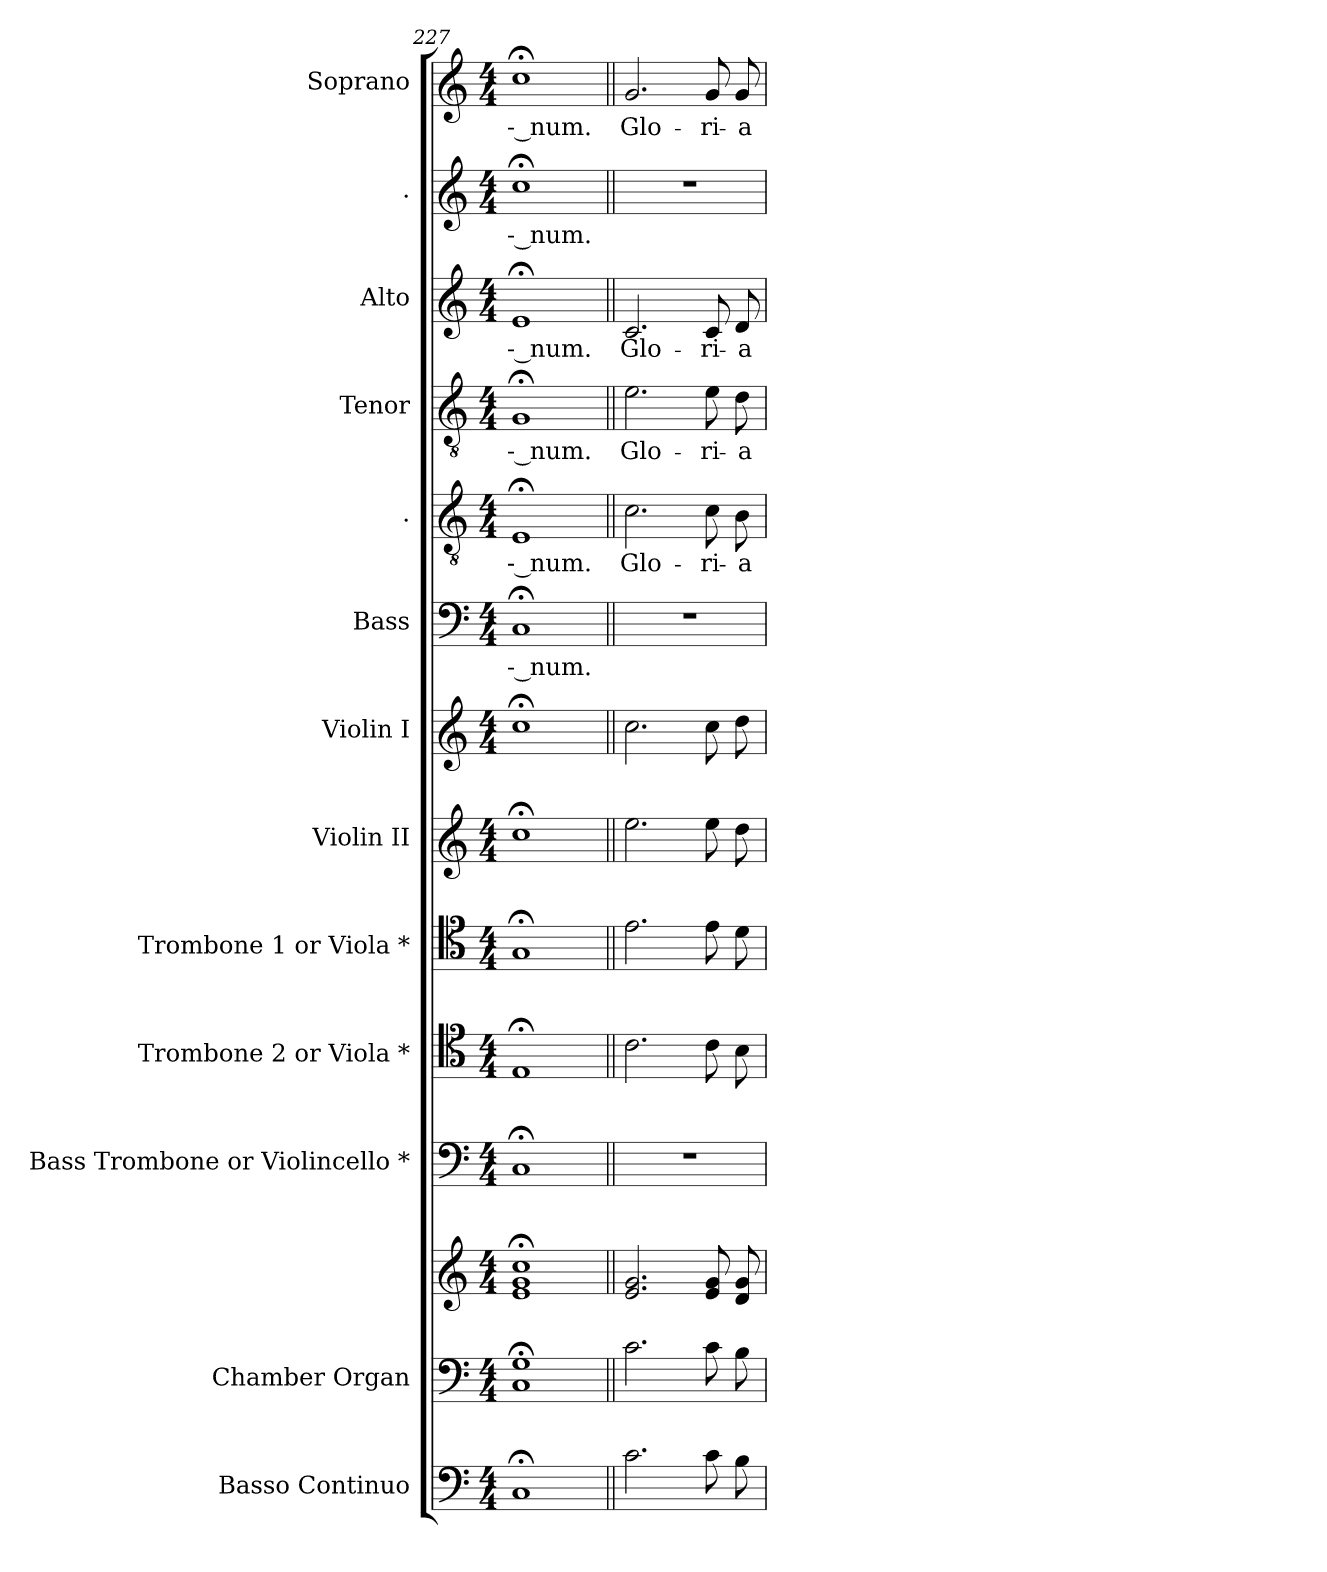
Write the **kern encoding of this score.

**kern	**kern	**kern	**kern	**kern	**kern	**kern	**kern	**kern	**text	**kern	**text	**kern	**text	**kern	**text	**kern	**text	**kern	**text
*part13	*part12	*part12	*part11	*part10	*part9	*part8	*part7	*part6	*part6	*part5	*part5	*part4	*part4	*part3	*part3	*part2	*part2	*part1	*part1
*staff14	*staff13	*staff12	*staff11	*staff10	*staff9	*staff8	*staff7	*staff6	*staff6	*staff5	*staff5	*staff4	*staff4	*staff3	*staff3	*staff2	*staff2	*staff1	*staff1
*I"Basso  Continuo	*I"Chamber  Organ	*	*I"Bass Trombone or Violincello *	*I"Trombone 2 or Viola *	*I"Trombone 1 or Viola *	*I"Violin II	*I"Violin I	*I"Bass	*	*I".	*	*I"Tenor	*	*I"Alto	*	*I".	*	*I"Soprano	*
*I'B Cont	*I'Org.	*	*I'B. Tbn.	*I'Tbn 2	*I'Tbn 1	*I'Vln. II	*I'Vln. I	*I'B.	*	*	*	*I'T,	*	*I'A.	*	*	*	*I'S.	*
*clefF4	*clefF4	*clefG2	*clefF4	*clefC4	*clefC4	*clefG2	*clefG2	*clefF4	*	*clefGv2	*	*clefGv2	*	*clefG2	*	*clefG2	*	*clefG2	*
*ITrd7c12	*	*	*	*	*	*	*	*	*	*ITrd7c12	*	*ITrd7c12	*	*	*	*	*	*	*
*k[]	*k[]	*k[]	*k[]	*k[]	*k[]	*k[]	*k[]	*k[]	*	*k[]	*	*k[]	*	*k[]	*	*k[]	*	*k[]	*
*C:	*C:	*C:	*C:	*C:	*C:	*C:	*C:	*C:	*	*C:	*	*C:	*	*C:	*	*C:	*	*C:	*
*M4/4	*M4/4	*M4/4	*M4/4	*M4/4	*M4/4	*M4/4	*M4/4	*M4/4	*	*M4/4	*	*M4/4	*	*M4/4	*	*M4/4	*	*M4/4	*
=227	=227	=227	=227	=227	=227	=227	=227	=227	=227	=227	=227	=227	=227	=227	=227	=227	=227	=227	=227
*	*^	*	*	*	*	*	*	*	*	*	*	*	*	*	*	*	*	*	*
!	!	!	!	!	!	!	!	!	!	!LO:LY:b:color=#000000	!	!	!	!	!	!	!	!	!	!
!	!	!	!	!	!	!	!	!	!	!	!	!LO:LY:b:color=#000000	!	!	!	!	!	!	!	!
!	!	!	!	!	!	!	!	!	!	!	!	!	!	!LO:LY:b:color=#000000	!	!	!	!	!	!
!	!	!	!	!	!	!	!	!	!	!	!	!	!	!	!	!LO:LY:b:color=#000000	!	!	!	!
!	!	!	!	!	!	!	!	!	!	!	!	!	!	!	!	!	!	!LO:LY:b:color=#000000	!	!
!	!	!	!	!	!	!	!	!	!	!	!	!	!	!	!	!	!	!	!	!LO:LY:b:color=#000000
1CC;i	1G;i	1Ci	1ei; 1gi; 1cci;	1C;i	1E;i	1G;i	1cc;i	1cc;i	1C;i	-- num.	1EE;i	-- num.	1GG;i	-- num.	1e;i	-- num.	1cc;i	-- num.	1cc;i	-- num.
*	*v	*v	*	*	*	*	*	*	*	*	*	*	*	*	*	*	*	*	*	*
!!LO:PB:g=z
=228||	=228||	=228||	=228||	=228||	=228||	=228||	=228||	=228||	=228||	=228||	=228||	=228||	=228||	=228||	=228||	=228||	=228||	=228||	=228||
*	*^	*	*	*	*	*	*	*	*	*	*	*	*	*	*	*	*	*	*
!	!	!	!	!	!	!	!	!	!	!	!	!LO:LY:b:color=#000000	!	!	!	!	!	!	!	!
*	*v	*v	*	*	*	*	*	*	*	*	*	*	*	*	*	*	*	*	*	*
*	*^	*	*	*	*	*	*	*	*	*	*	*	*	*	*	*	*	*	*
!	!	!	!	!	!	!	!	!	!	!	!	!	!	!LO:LY:b:color=#000000	!	!	!	!	!	!
*	*v	*v	*	*	*	*	*	*	*	*	*	*	*	*	*	*	*	*	*	*
*	*^	*	*	*	*	*	*	*	*	*	*	*	*	*	*	*	*	*	*
!	!	!	!	!	!	!	!	!	!	!	!	!	!	!	!	!LO:LY:b:color=#000000	!	!	!	!
*	*v	*v	*	*	*	*	*	*	*	*	*	*	*	*	*	*	*	*	*	*
*	*^	*	*	*	*	*	*	*	*	*	*	*	*	*	*	*	*	*	*
!	!	!	!	!	!	!	!	!	!	!	!	!	!	!	!	!	!	!	!	!LO:LY:b:color=#000000
*	*v	*v	*	*	*	*	*	*	*	*	*	*	*	*	*	*	*	*	*	*
2.Ci\	2.ci\	2.ei/ 2.gi	1r	2.ci\	2.ei\	2.eei\	2.cci\	1r	.	2.Ci\	Glo-	2.Ei\	Glo-	2.ci/	Glo-	1r	.	2.gi/	Glo-
!	!	!	!	!	!	!	!	!	!	!	!LO:LY:b:color=#000000	!	!	!	!	!	!	!	!
!	!	!	!	!	!	!	!	!	!	!	!	!	!LO:LY:b:color=#000000	!	!	!	!	!	!
!	!	!	!	!	!	!	!	!	!	!	!	!	!	!	!LO:LY:b:color=#000000	!	!	!	!
!	!	!	!	!	!	!	!	!	!	!	!	!	!	!	!	!	!	!	!LO:LY:b:color=#000000
8Ci\	8ci\	8ei/ 8gi	.	8ci\	8ei\	8eei\	8cci\	.	.	8Ci\	-ri-	8Ei\	-ri-	8ci/	-ri-	.	.	8gi/	-ri-
!	!	!	!	!	!	!	!	!	!	!	!LO:LY:b:color=#000000	!	!	!	!	!	!	!	!
!	!	!	!	!	!	!	!	!	!	!	!	!	!LO:LY:b:color=#000000	!	!	!	!	!	!
!	!	!	!	!	!	!	!	!	!	!	!	!	!	!	!LO:LY:b:color=#000000	!	!	!	!
!	!	!	!	!	!	!	!	!	!	!	!	!	!	!	!	!	!	!	!LO:LY:b:color=#000000
8BBi\	8Bi\	8di/ 8gi	.	8Bi\	8di\	8ddi\	8ddi\	.	.	8BBi\	-a	8Di\	-a	8di/	-a	.	.	8gi/	-a
=	=	=	=	=	=	=	=	=	=	=	=	=	=	=	=	=	=	=	=
*-	*-	*-	*-	*-	*-	*-	*-	*-	*-	*-	*-	*-	*-	*-	*-	*-	*-	*-	*-
